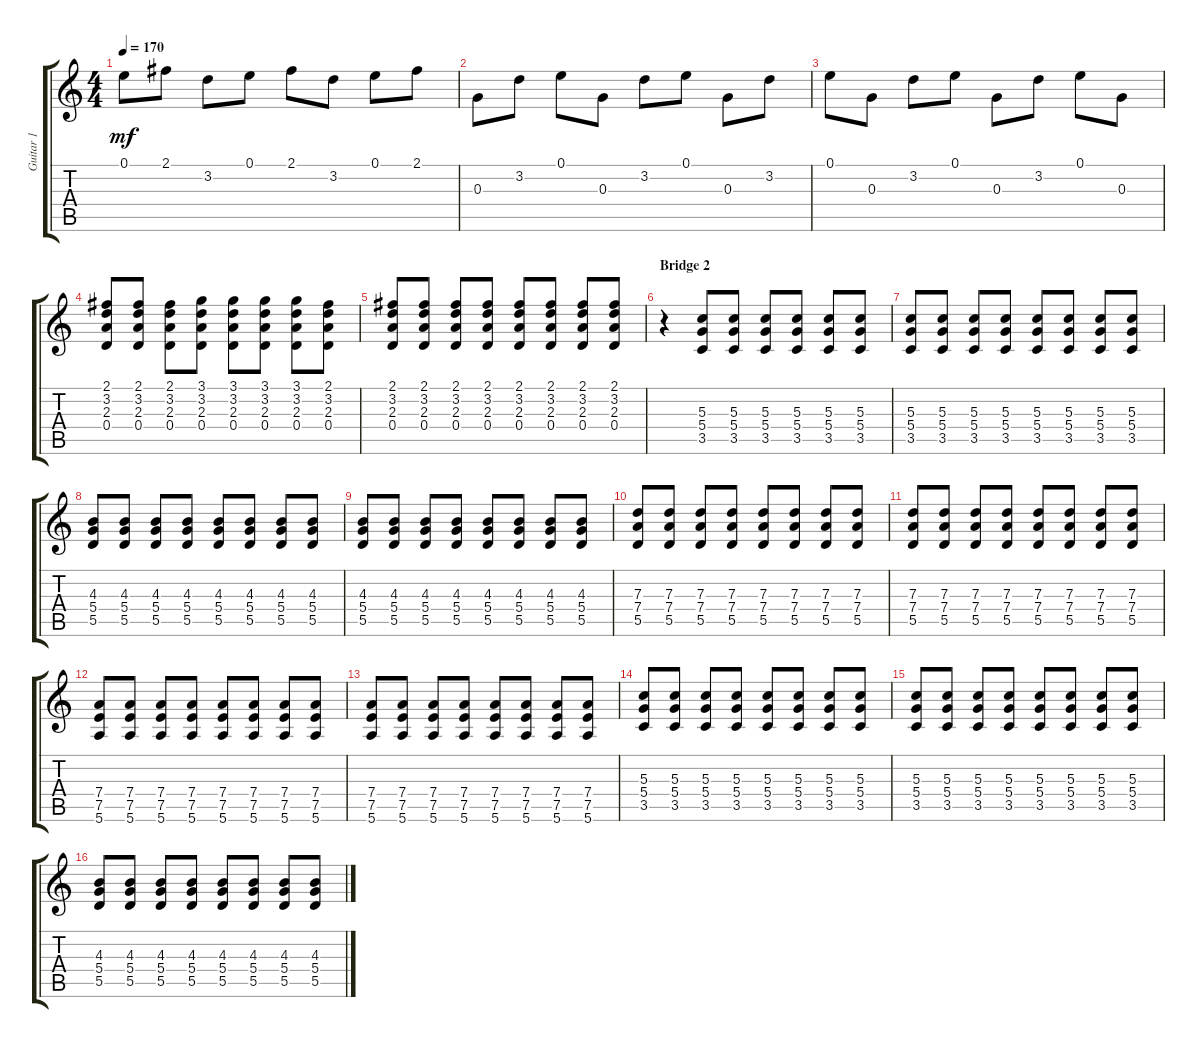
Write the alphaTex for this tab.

\track ("Guitar 1" "Guitar 1") {instrument overdrivenguitar}
\staff {score tabs}
\tuning (E4 B3 G3 D3 A2 E2) {hide}
\ts (4 4)
\tempo 170
\clef g2
\ks c
0.1.8{dy mf} 2.1.8 3.2.8 0.1.8 2.1.8 3.2.8 0.1.8 2.1.8 |
0.3.8 3.2.8 0.1.8 0.3.8 3.2.8 0.1.8 0.3.8 3.2.8 |
0.1.8 0.3.8 3.2.8 0.1.8 0.3.8 3.2.8 0.1.8 0.3.8 |
(2.1 3.2 2.3 0.4).8 (2.1 3.2 2.3 0.4).8 (2.1 3.2 2.3 0.4).8 (3.1 3.2 2.3 0.4).8 (3.1 3.2 2.3 0.4).8 (3.1 3.2 2.3 0.4).8{instrument electricguitarmuted} (3.1 3.2 2.3 0.4).8{instrument distortionguitar} (2.1 3.2 2.3 0.4).8{instrument electricguitarmuted} |
(2.1 3.2 2.3 0.4).8{instrument distortionguitar} (2.1 3.2 2.3 0.4).8 (2.1 3.2 2.3 0.4).8 (2.1 3.2 2.3 0.4).8 (2.1 3.2 2.3 0.4).8 (2.1 3.2 2.3 0.4).8 (2.1 3.2 2.3 0.4).8 (2.1 3.2 2.3 0.4).8 |
\section ("" "Bridge 2")
r.4 (5.3 5.4 3.5).8 (5.3 5.4 3.5).8 (5.3 5.4 3.5).8 (5.3 5.4 3.5).8 (5.3 5.4 3.5).8 (5.3 5.4 3.5).8 |
(5.3 5.4 3.5).8 (5.3 5.4 3.5).8 (5.3 5.4 3.5).8 (5.3 5.4 3.5).8 (5.3 5.4 3.5).8 (5.3 5.4 3.5).8 (5.3 5.4 3.5).8 (5.3 5.4 3.5).8 |
(4.3 5.4 5.5).8 (4.3 5.4 5.5).8 (4.3 5.4 5.5).8 (4.3 5.4 5.5).8 (4.3 5.4 5.5).8 (4.3 5.4 5.5).8 (4.3 5.4 5.5).8 (4.3 5.4 5.5).8 |
(4.3 5.4 5.5).8 (4.3 5.4 5.5).8 (4.3 5.4 5.5).8 (4.3 5.4 5.5).8 (4.3 5.4 5.5).8 (4.3 5.4 5.5).8 (4.3 5.4 5.5).8 (4.3 5.4 5.5).8 |
(7.3 7.4 5.5).8 (7.3 7.4 5.5).8 (7.3 7.4 5.5).8 (7.3 7.4 5.5).8 (7.3 7.4 5.5).8 (7.3 7.4 5.5).8 (7.3 7.4 5.5).8 (7.3 7.4 5.5).8 |
(7.3 7.4 5.5).8 (7.3 7.4 5.5).8 (7.3 7.4 5.5).8 (7.3 7.4 5.5).8 (7.3 7.4 5.5).8 (7.3 7.4 5.5).8 (7.3 7.4 5.5).8 (7.3 7.4 5.5).8 |
(7.4 7.5 5.6).8 (7.4 7.5 5.6).8 (7.4 7.5 5.6).8 (7.4 7.5 5.6).8 (7.4 7.5 5.6).8 (7.4 7.5 5.6).8 (7.4 7.5 5.6).8 (7.4 7.5 5.6).8 |
(7.4 7.5 5.6).8 (7.4 7.5 5.6).8 (7.4 7.5 5.6).8 (7.4 7.5 5.6).8 (7.4 7.5 5.6).8 (7.4 7.5 5.6).8 (7.4 7.5 5.6).8 (7.4 7.5 5.6).8 |
(5.3 5.4 3.5).8 (5.3 5.4 3.5).8 (5.3 5.4 3.5).8 (5.3 5.4 3.5).8 (5.3 5.4 3.5).8 (5.3 5.4 3.5).8 (5.3 5.4 3.5).8 (5.3 5.4 3.5).8 |
(5.3 5.4 3.5).8 (5.3 5.4 3.5).8 (5.3 5.4 3.5).8 (5.3 5.4 3.5).8 (5.3 5.4 3.5).8 (5.3 5.4 3.5).8 (5.3 5.4 3.5).8 (5.3 5.4 3.5).8 |
(4.3 5.4 5.5).8 (4.3 5.4 5.5).8 (4.3 5.4 5.5).8 (4.3 5.4 5.5).8 (4.3 5.4 5.5).8 (4.3 5.4 5.5).8 (4.3 5.4 5.5).8 (4.3 5.4 5.5).8
